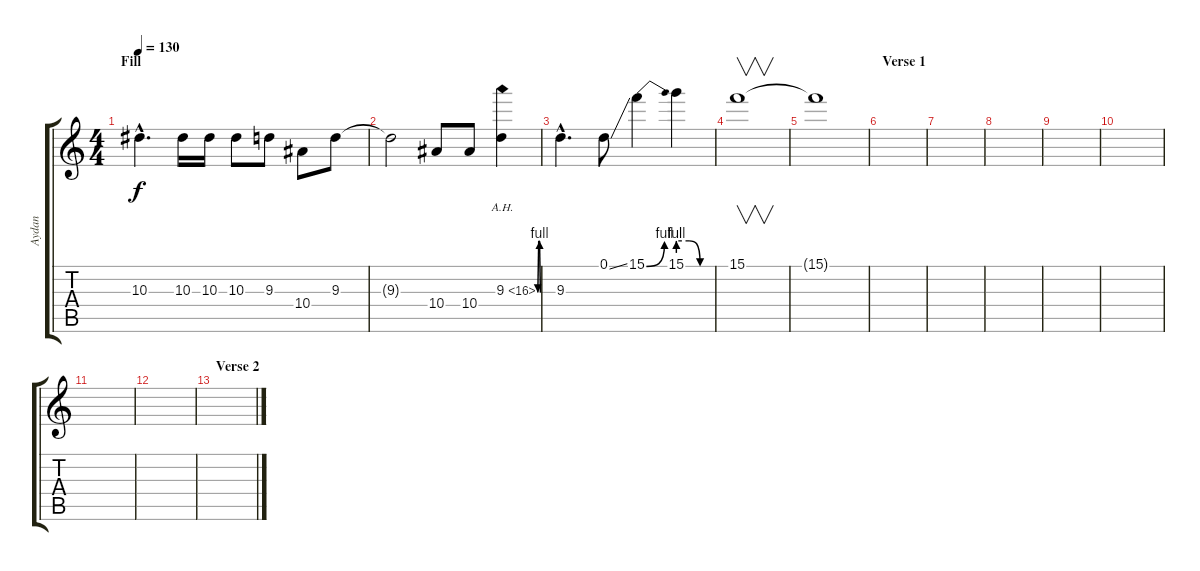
\track ("Aydan" "Aydan") {instrument distortionguitar}
\staff {score tabs}
\tuning (D4 A3 F3 C3 G2 D2) {hide}
\ts (4 4)
\section ("" "Fill")
\tempo 130
\clef g2
\ks c
10.3{hac}.4{d dy f} 10.3.16 10.3.16 10.3.8 9.3.8 10.4.8 9.3.8 |
9.3{t}.2 10.4.8 10.4.8 9.3{be (custom 0 0 15 4 30 4 45 0 60 0) ah 7}.4 |
9.3{hac}.4{d} 0.1{ss}.8 15.1{be (bend 0 0 60 4)}.4 15.1{be (custom 0 4 20 4 40 0 60 0)}.4 |
15.1.1{v} |
15.1{t}.1 |
\section ("" "Verse 1")
|
|
|
|
|
|
|
\section ("" "Verse 2")
